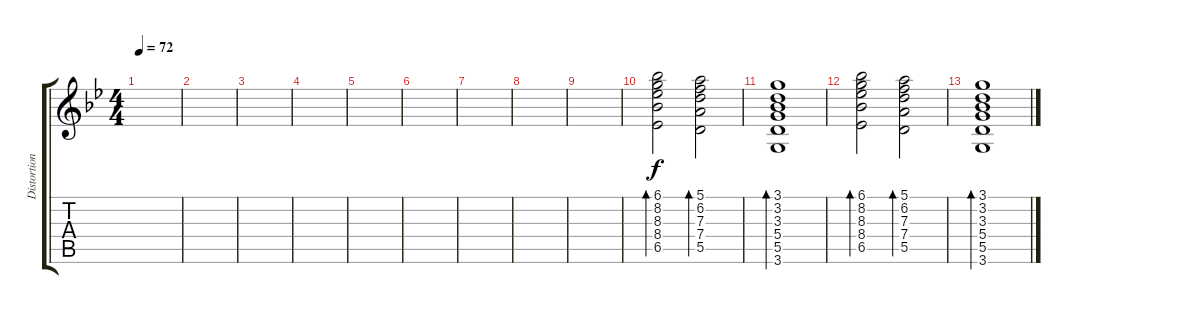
\track ("Distortion Guitar" "Distortion") {instrument distortionguitar}
\staff {score tabs}
\tuning (E4 B3 G3 D3 A2 E2) {hide}
\ts (4 4)
\tempo 72
\clef g2
\ks bb
|
|
|
|
|
|
|
|
|
(6.1 8.2 8.3 8.4 6.5).2{bd 120} (5.1 6.2 7.3 7.4 5.5).2{bd 120} |
(3.1 3.2 3.3 5.4 5.5 3.6).1{bd 120} |
(6.1 8.2 8.3 8.4 6.5).2{bd 120} (5.1 6.2 7.3 7.4 5.5).2{bd 120} |
(3.1 3.2 3.3 5.4 5.5 3.6).1{bd 120 volume 0}
